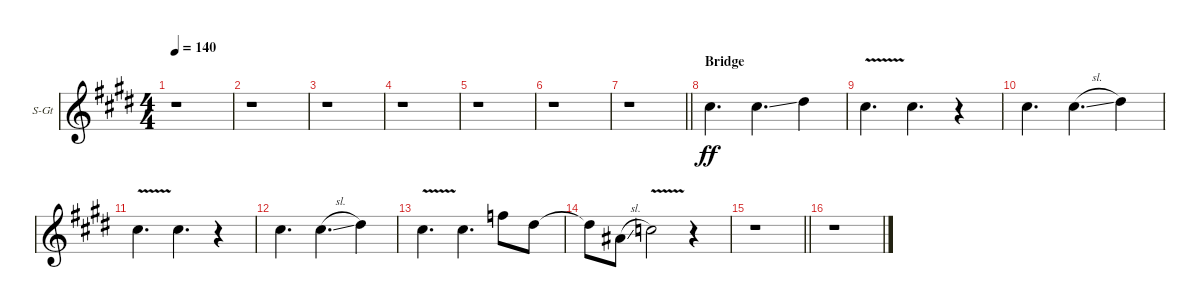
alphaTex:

\bracketExtendMode groupsimilarinstruments
\firstSystemTrackNameOrientation horizontal
\otherSystemsTrackNameOrientation horizontal
\track ("Billi Joe [voice]" "S-Gt") {instrument tenorsax}
\staff {score}
\tuning (E4 B3 G3 D3 A2 E2)
\displaytranspose 12
\ts (4 4)
\tempo 140
\clef g2
\ks e
r.1{dy fff} |
r.1 |
r.1 |
r.1 |
r.1 |
r.1 |
\barLineRight lightlight
r.1 |
\section ("" "Bridge")
6.3.4{d dy ff} 6.3{ss}.4{d} 8.3.4 |
6.3{v}.4{d} 6.3.4{d} r.4 |
6.3.4{d} 6.3{sl}.4{d} 8.3.4 |
6.3{v}.4{d} 6.3.4{d} r.4 |
6.3.4{d} 6.3{sl}.4{d} 8.3.4 |
6.3{v}.4{d} 6.3.4{d} 6.2.8 4.2.8 |
4.2{t}.8 3.3{sl}.8 5.3{v}.2 r.4 |
\barLineRight lightlight
r.1 |
r.1
